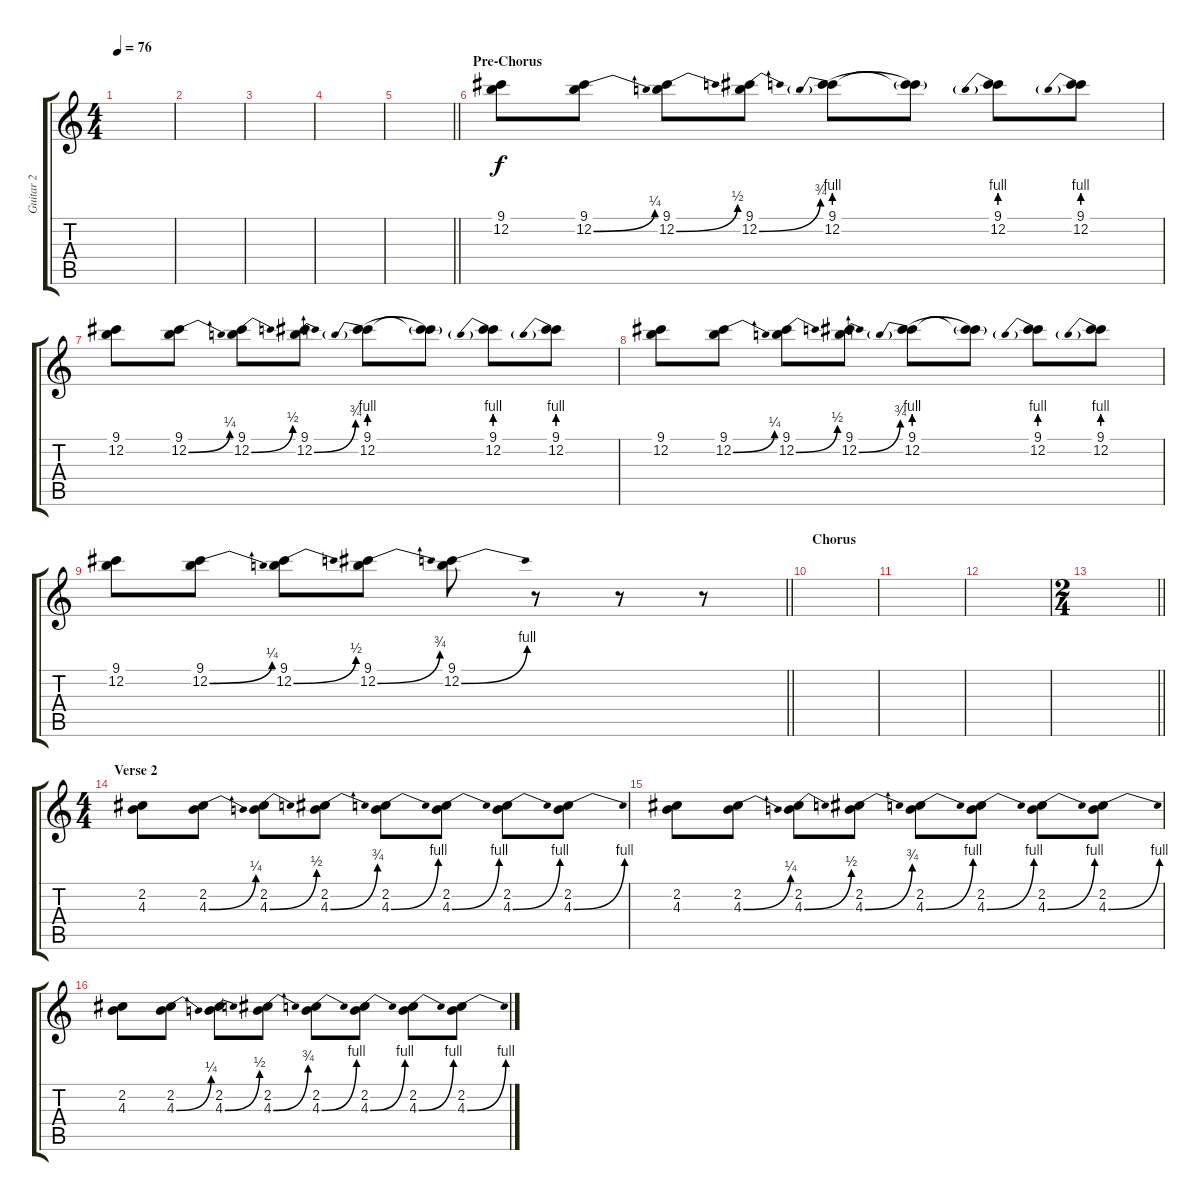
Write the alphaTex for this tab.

\track ("Guitar 2" "Guitar 2") {instrument overdrivenguitar}
\staff {score tabs}
\tuning (E4 B3 G3 D3 A2 E2) {hide}
\ts (4 4)
\tempo 76
\clef g2
\ks c
|
|
|
|
\barLineRight lightlight
|
\section ("" "Pre-Chorus")
(9.1 12.2).8{volume 1} (9.1 12.2{be (bend 0 0 60 1)}).8 (9.1 12.2{be (bend 0 0 60 2)}).8 (9.1 12.2{be (bend 0 0 60 3)}).8 (9.1 12.2{be (prebend 0 4 60 4)}).8 (9.1{t} 12.2{t}).8 (9.1 12.2{be (prebend 0 4 60 4)}).8 (9.1 12.2{be (prebend 0 4 60 4)}).8 |
(9.1 12.2).8 (9.1 12.2{be (bend 0 0 60 1)}).8 (9.1 12.2{be (bend 0 0 60 2)}).8 (9.1 12.2{be (bend 0 0 60 3)}).8 (9.1 12.2{be (prebend 0 4 60 4)}).8 (9.1{t} 12.2{t}).8 (9.1 12.2{be (prebend 0 4 60 4)}).8 (9.1 12.2{be (prebend 0 4 60 4)}).8 |
(9.1 12.2).8 (9.1 12.2{be (bend 0 0 60 1)}).8 (9.1 12.2{be (bend 0 0 60 2)}).8 (9.1 12.2{be (bend 0 0 60 3)}).8 (9.1 12.2{be (prebend 0 4 60 4)}).8 (9.1{t} 12.2{t}).8 (9.1 12.2{be (prebend 0 4 60 4)}).8 (9.1 12.2{be (prebend 0 4 60 4)}).8 |
\barLineRight lightlight
(9.1 12.2).8 (9.1 12.2{be (bend 0 0 60 1)}).8 (9.1 12.2{be (bend 0 0 60 2)}).8 (9.1 12.2{be (bend 0 0 60 3)}).8 (9.1 12.2{be (bend 0 0 60 4)}).8 r.8 r.8 r.8 |
\section ("" "Chorus")
|
|
|
\ts (2 4)
\barLineRight lightlight
|
\ts (4 4)
\section ("" "Verse 2")
(2.2 4.3).8{volume 7} (2.2 4.3{be (bend 0 0 60 1)}).8 (2.2 4.3{be (bend 0 0 60 2)}).8 (2.2 4.3{be (bend 0 0 60 3)}).8 (2.2 4.3{be (bend 0 0 60 4)}).8 (2.2 4.3{be (bend 0 0 60 4)}).8 (2.2 4.3{be (bend 0 0 60 4)}).8 (2.2 4.3{be (bend 0 0 60 4)}).8 |
(2.2 4.3).8 (2.2 4.3{be (bend 0 0 60 1)}).8 (2.2 4.3{be (bend 0 0 60 2)}).8 (2.2 4.3{be (bend 0 0 60 3)}).8 (2.2 4.3{be (bend 0 0 60 4)}).8 (2.2 4.3{be (bend 0 0 60 4)}).8 (2.2 4.3{be (bend 0 0 60 4)}).8 (2.2 4.3{be (bend 0 0 60 4)}).8 |
(2.2 4.3).8 (2.2 4.3{be (bend 0 0 60 1)}).8 (2.2 4.3{be (bend 0 0 60 2)}).8 (2.2 4.3{be (bend 0 0 60 3)}).8 (2.2 4.3{be (bend 0 0 60 4)}).8 (2.2 4.3{be (bend 0 0 60 4)}).8 (2.2 4.3{be (bend 0 0 60 4)}).8 (2.2 4.3{be (bend 0 0 60 4)}).8
